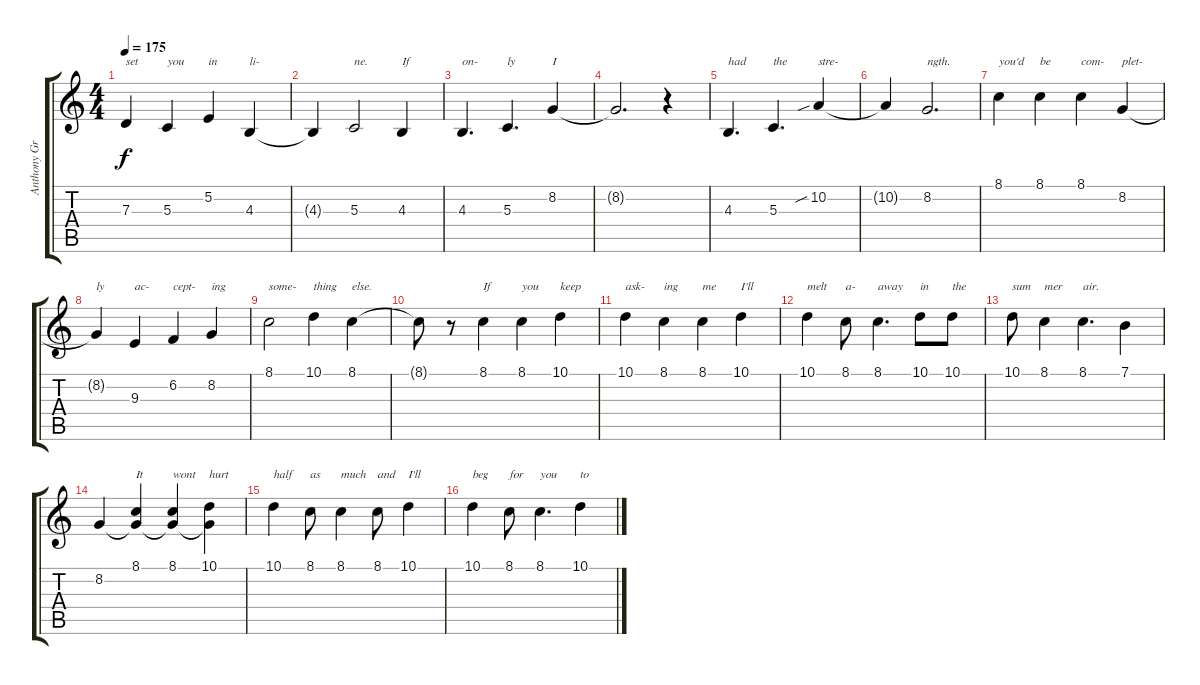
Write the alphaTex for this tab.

\track ("Anthony Green" "Anthony Gr") {instrument flute}
\staff {score tabs}
\tuning (E4 B3 G3 D3 A2 D2) {hide}
\ts (4 4)
\tempo 175
\clef g2
\ks c
7.3.4{txt "set" dy f} 5.3.4{txt "you"} 5.2.4{txt "in"} 4.3.4{txt "li-"} |
4.3{t}.4 5.3.2{txt "ne."} 4.3.4{txt "If"} |
4.3.4{d txt "on-"} 5.3.4{d txt "ly"} 8.2.4{txt "I"} |
8.2{t}.2{d} r.4 |
4.3.4{d txt "had"} 5.3.4{d txt "the"} 10.2{sib}.4{txt "stre-"} |
10.2{t}.4 8.2.2{d txt "ngth."} |
8.1.4{txt "you'd"} 8.1.4{txt "be"} 8.1.4{txt "com-"} 8.2.4{txt "plet-"} |
8.2{t}.4{txt "ly"} 9.3.4{txt "ac-"} 6.2.4{txt "cept-"} 8.2.4{txt "ing"} |
8.1.2{txt "some-"} 10.1.4{txt "thing"} 8.1.4{txt "else."} |
8.1{t}.8 r.8 8.1.4{txt "If"} 8.1.4{txt "you"} 10.1.4{txt "keep"} |
10.1.4{txt "ask-"} 8.1.4{txt "ing"} 8.1.4{txt "me"} 10.1.4{txt "I'll"} |
10.1.4{txt "melt"} 8.1.8{txt "a-"} 8.1.4{d txt "away"} 10.1.8{txt "in"} 10.1.8{txt "the"} |
10.1.8{txt "sum"} 8.1.4{txt "mer"} 8.1.4{d txt "air."} 7.1.4 |
8.2.4 (8.1 8.2{t}).4{txt "It"} (8.1 8.2{t}).4{txt "wont"} (10.1 8.2{t}).4{txt "hurt"} |
10.1.4{txt "half"} 8.1.8{txt "as"} 8.1.4{txt "much"} 8.1.8{txt "and"} 10.1.4{txt "I'll"} |
10.1.4{txt "beg"} 8.1.8{txt "for"} 8.1.4{d txt "you"} 10.1.4{txt "to"}
